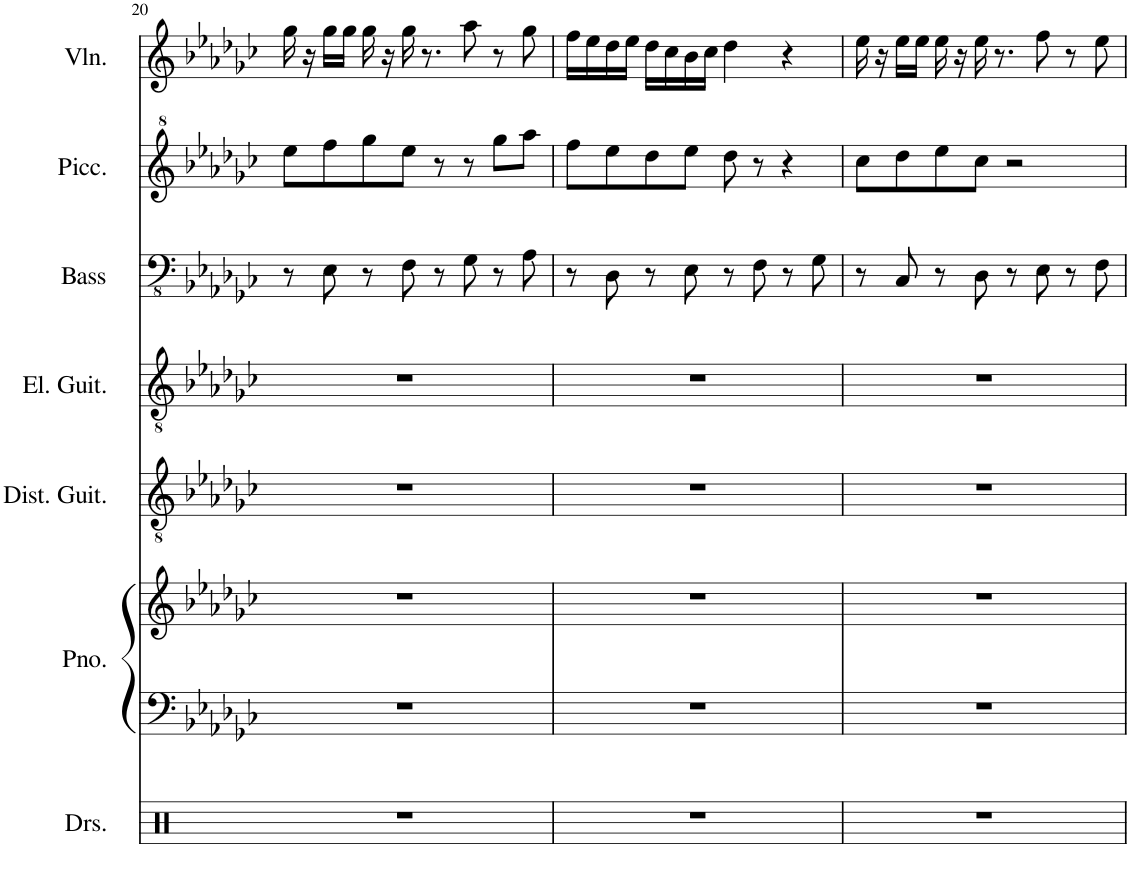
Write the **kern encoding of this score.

**kern	**kern	**kern	**kern	**kern	**kern	**kern	**kern
*part7	*part6	*part6	*part5	*part4	*part3	*part2	*part1
*staff8	*staff7	*staff6	*staff5	*staff4	*staff3	*staff2	*staff1
*I"Drumset	*I"Piano	*	*I"Distorted Guitar	*I"Electric Guitar	*I"Acoustic Bass	*I"Piccolo	*I"Violin
*I'Drs.	*I'Pno.	*	*I'Dist. Guit.	*I'El. Guit.	*I'Bass	*I'Picc.	*I'Vln.
!!LO:PB:g=z
*clefX	*clefF4	*clefG2	*clefGv2	*clefGv2	*clefFv4	*clefG^2	*clefG2
*	*	*	*	*	*	*Trd-7c-12	*
*k[]	*k[b-e-a-d-g-c-]	*k[b-e-a-d-g-c-]	*k[b-e-a-d-g-c-]	*k[b-e-a-d-g-c-]	*k[b-e-a-d-g-c-]	*k[b-e-a-d-g-c-]	*k[b-e-a-d-g-c-]
*M4/4	*M4/4	*M4/4	*M4/4	*M4/4	*M4/4	*M4/4	*M4/4
=20	=20	=20	=20	=20	=20	=20	=20
1r	1r	1r	1r	1r	8r	8eee-\L	16gg-\
.	.	.	.	.	.	.	16r
.	.	.	.	.	8EE-\	8fff\	16gg-\LL
.	.	.	.	.	.	.	16gg-\JJ
.	.	.	.	.	8r	8ggg-\	16gg-\
.	.	.	.	.	.	.	16r
.	.	.	.	.	8FF\	8eee-\J	16gg-\
.	.	.	.	.	.	.	8.r
.	.	.	.	.	8r	8r	.
.	.	.	.	.	8GG-\	8r	8aa-\
.	.	.	.	.	8r	8ggg-\L	8r
.	.	.	.	.	8AA-\	8aaa-\J	8gg-\
=21	=21	=21	=21	=21	=21	=21	=21
1r	1r	1r	1r	1r	8r	8fff\L	16ff\LL
.	.	.	.	.	.	.	16ee-\
.	.	.	.	.	8DD-\	8eee-\	16dd-\
.	.	.	.	.	.	.	16ee-\JJ
.	.	.	.	.	8r	8ddd-\	16dd-\LL
.	.	.	.	.	.	.	16cc-\
.	.	.	.	.	8EE-\	8eee-\J	16b-\
.	.	.	.	.	.	.	16cc-\JJ
.	.	.	.	.	8r	8ddd-\	4dd-\
.	.	.	.	.	8FF\	8r	.
.	.	.	.	.	8r	4r	4r
.	.	.	.	.	8GG-\	.	.
=22	=22	=22	=22	=22	=22	=22	=22
1r	1r	1r	1r	1r	8r	8ccc-\L	16ee-\
.	.	.	.	.	.	.	16r
.	.	.	.	.	8CC-/	8ddd-\	16ee-\LL
.	.	.	.	.	.	.	16ee-\JJ
.	.	.	.	.	8r	8eee-\	16ee-\
.	.	.	.	.	.	.	16r
.	.	.	.	.	8DD-\	8ccc-\J	16ee-\
.	.	.	.	.	.	.	8.r
.	.	.	.	.	8r	2r	.
.	.	.	.	.	8EE-\	.	8ff\
.	.	.	.	.	8r	.	8r
.	.	.	.	.	8FF\	.	8ee-\
=	=	=	=	=	=	=	=
*-	*-	*-	*-	*-	*-	*-	*-
